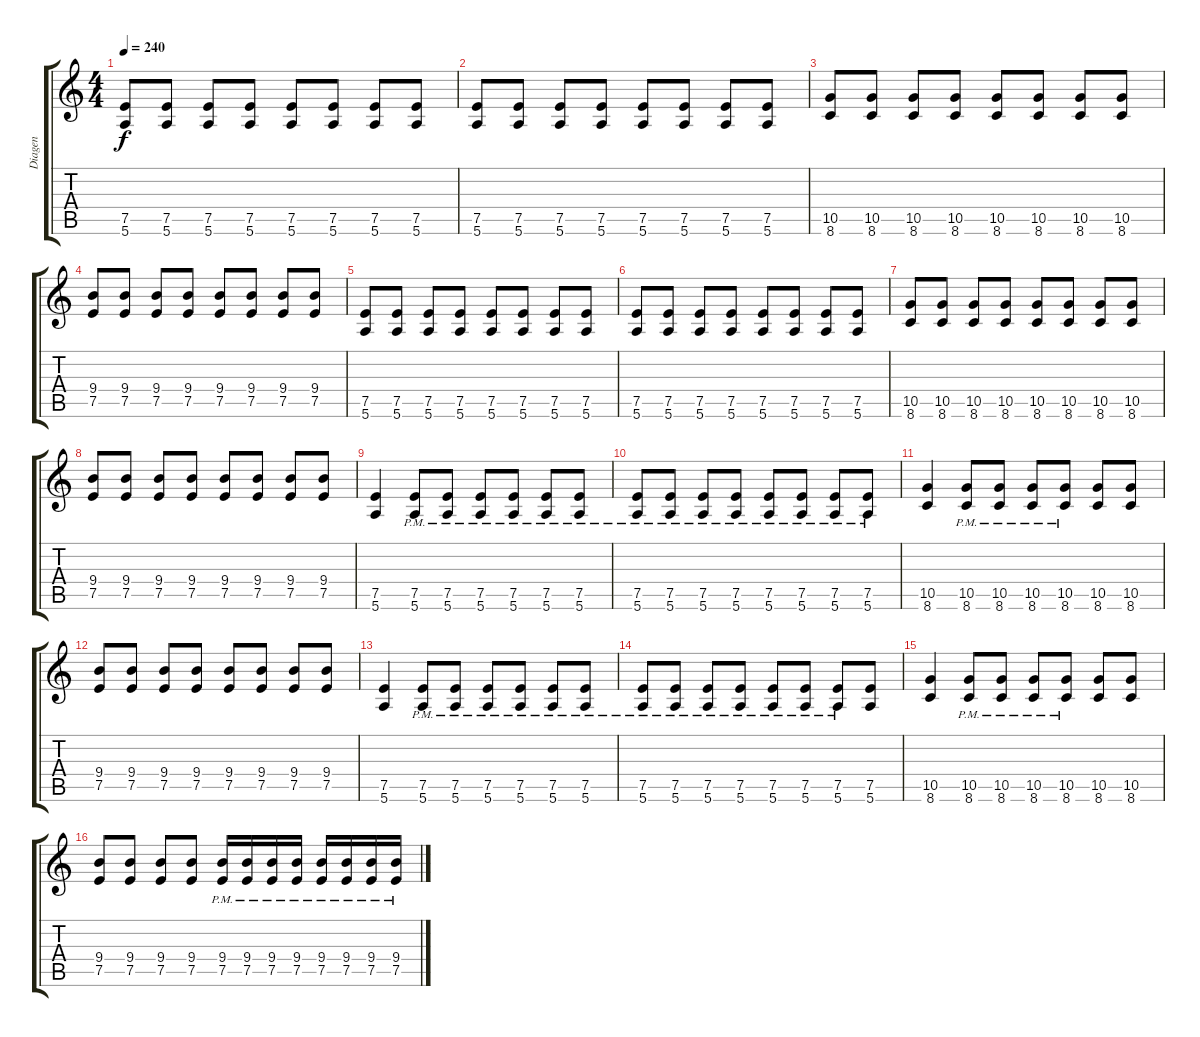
\track ("Diagen" "Diagen") {instrument overdrivenguitar}
\staff {score tabs}
\tuning (E4 B3 G3 D3 A2 E2) {hide}
\ts (4 4)
\tempo 240
\clef g2
\ks c
(7.5 5.6).8{dy f} (7.5 5.6).8 (7.5 5.6).8 (7.5 5.6).8 (7.5 5.6).8 (7.5 5.6).8 (7.5 5.6).8 (7.5 5.6).8 |
(7.5 5.6).8 (7.5 5.6).8 (7.5 5.6).8 (7.5 5.6).8 (7.5 5.6).8 (7.5 5.6).8 (7.5 5.6).8 (7.5 5.6).8 |
(10.5 8.6).8 (10.5 8.6).8 (10.5 8.6).8 (10.5 8.6).8 (10.5 8.6).8 (10.5 8.6).8 (10.5 8.6).8 (10.5 8.6).8 |
(9.4 7.5).8 (9.4 7.5).8 (9.4 7.5).8 (9.4 7.5).8 (9.4 7.5).8 (9.4 7.5).8 (9.4 7.5).8 (9.4 7.5).8 |
(7.5 5.6).8 (7.5 5.6).8 (7.5 5.6).8 (7.5 5.6).8 (7.5 5.6).8 (7.5 5.6).8 (7.5 5.6).8 (7.5 5.6).8 |
(7.5 5.6).8 (7.5 5.6).8 (7.5 5.6).8 (7.5 5.6).8 (7.5 5.6).8 (7.5 5.6).8 (7.5 5.6).8 (7.5 5.6).8 |
(10.5 8.6).8 (10.5 8.6).8 (10.5 8.6).8 (10.5 8.6).8 (10.5 8.6).8 (10.5 8.6).8 (10.5 8.6).8 (10.5 8.6).8 |
(9.4 7.5).8 (9.4 7.5).8 (9.4 7.5).8 (9.4 7.5).8 (9.4 7.5).8 (9.4 7.5).8 (9.4 7.5).8 (9.4 7.5).8 |
(7.5 5.6).4 (7.5{pm} 5.6{pm}).8 (7.5{pm} 5.6{pm}).8 (7.5{pm} 5.6{pm}).8 (7.5{pm} 5.6{pm}).8 (7.5{pm} 5.6{pm}).8 (7.5{pm} 5.6{pm}).8 |
(7.5{pm} 5.6{pm}).8 (7.5{pm} 5.6{pm}).8 (7.5{pm} 5.6{pm}).8 (7.5{pm} 5.6{pm}).8 (7.5{pm} 5.6{pm}).8 (7.5{pm} 5.6{pm}).8 (7.5{pm} 5.6{pm}).8 (7.5{pm} 5.6{pm}).8 |
(10.5 8.6).4 (10.5{pm} 8.6{pm}).8 (10.5{pm} 8.6{pm}).8 (10.5{pm} 8.6{pm}).8 (10.5{pm} 8.6{pm}).8 (10.5 8.6).8 (10.5 8.6).8 |
(9.4 7.5).8 (9.4 7.5).8 (9.4 7.5).8 (9.4 7.5).8 (9.4 7.5).8 (9.4 7.5).8 (9.4 7.5).8 (9.4 7.5).8 |
(7.5 5.6).4 (7.5{pm} 5.6{pm}).8 (7.5{pm} 5.6{pm}).8 (7.5{pm} 5.6{pm}).8 (7.5{pm} 5.6{pm}).8 (7.5{pm} 5.6{pm}).8 (7.5{pm} 5.6{pm}).8 |
(7.5{pm} 5.6{pm}).8 (7.5{pm} 5.6{pm}).8 (7.5{pm} 5.6{pm}).8 (7.5{pm} 5.6{pm}).8 (7.5{pm} 5.6{pm}).8 (7.5{pm} 5.6{pm}).8 (7.5{pm} 5.6{pm}).8 (7.5 5.6).8 |
(10.5 8.6).4 (10.5{pm} 8.6{pm}).8 (10.5{pm} 8.6{pm}).8 (10.5{pm} 8.6{pm}).8 (10.5{pm} 8.6{pm}).8 (10.5 8.6).8 (10.5 8.6).8 |
(9.4 7.5).8 (9.4 7.5).8 (9.4 7.5).8 (9.4 7.5).8 (9.4{pm} 7.5{pm}).16 (9.4{pm} 7.5{pm}).16 (9.4{pm} 7.5{pm}).16 (9.4{pm} 7.5{pm}).16 (9.4{pm} 7.5{pm}).16 (9.4{pm} 7.5{pm}).16 (9.4{pm} 7.5{pm}).16 (9.4{pm} 7.5{pm}).16
